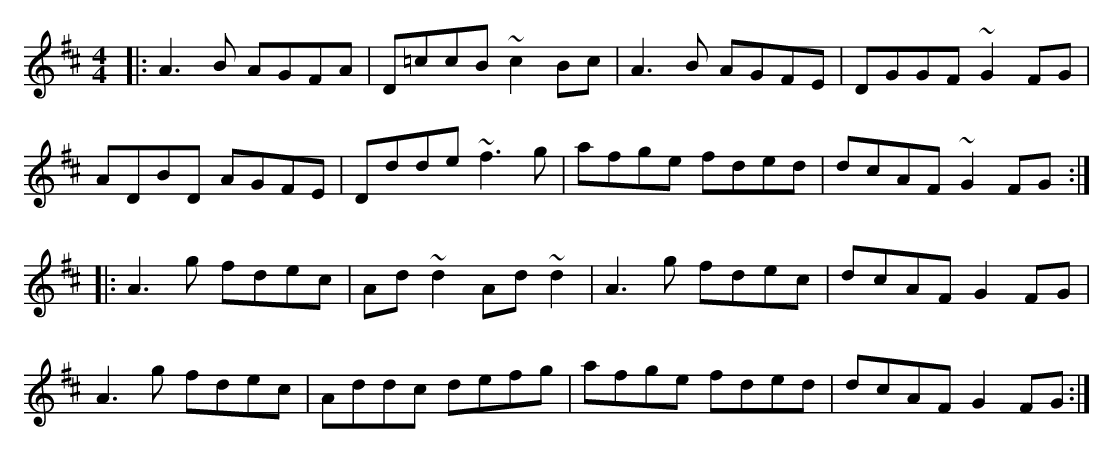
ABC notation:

X:1
M:4/4
K:D
|:A3B AGFA|D=ccB ~c2Bc|A3B AGFE|DGGF ~G2FG|
ADBD AGFE|Ddde ~f3g|afge fded|dcAF ~G2FG:|
|:A3g fdec|Ad~d2 Ad~d2|A3g fdec|dcAF G2FG|
A3g fdec|Addc defg|afge fded|dcAF G2FG:|
